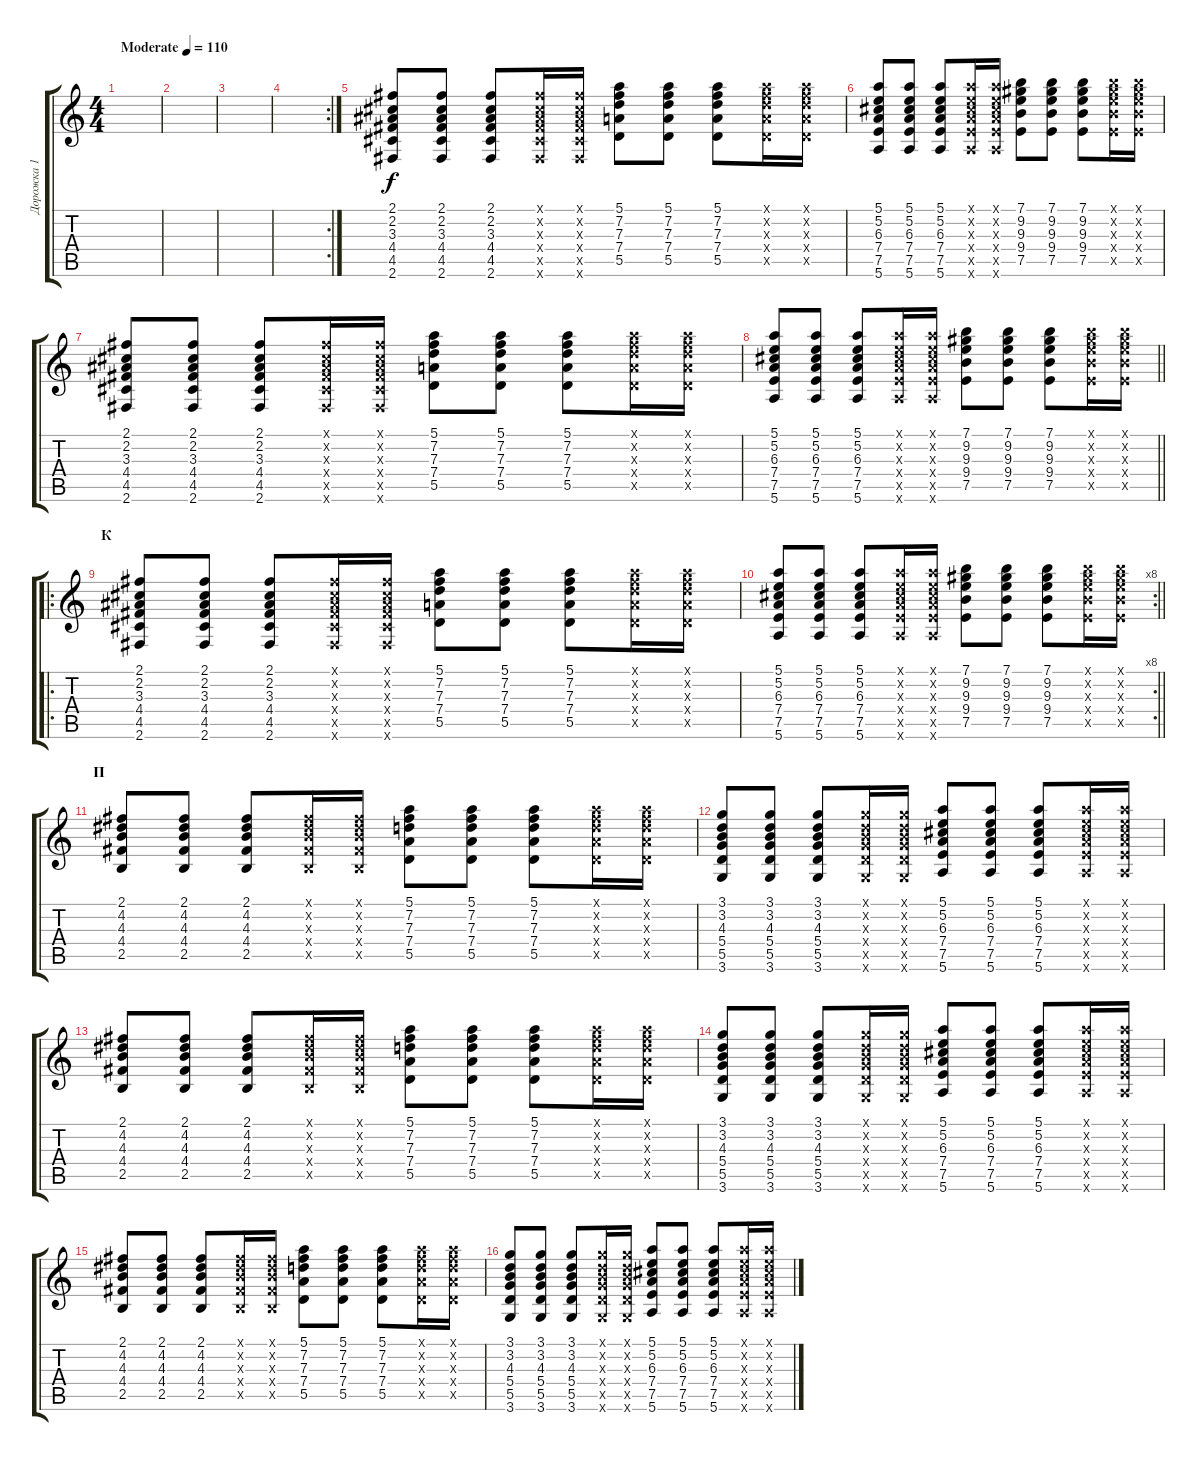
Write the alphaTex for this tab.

\track ("Дорожка 1" "Дорожка 1") {instrument acousticguitarsteel}
\staff {score tabs}
\tuning (E4 B3 G3 D3 A2 E2) {hide}
\ts (4 4)
\tempo (110 "Moderate")
\clef g2
\ks c
|
|
|
\rc 2
|
(2.1 2.2 3.3 4.4 4.5 2.6).8 (2.1 2.2 3.3 4.4 4.5 2.6).8 (2.1 2.2 3.3 4.4 4.5 2.6).8 (2.1{x} 2.2{x} 3.3{x} 4.4{x} 4.5{x} 2.6{x}).16 (2.1{x} 2.2{x} 3.3{x} 4.4{x} 4.5{x} 2.6{x}).16 (5.1 7.2 7.3 7.4 5.5).8 (5.1 7.2 7.3 7.4 5.5).8 (5.1 7.2 7.3 7.4 5.5).8 (5.1{x} 7.2{x} 7.3{x} 7.4{x} 5.5{x}).16 (5.1{x} 7.2{x} 7.3{x} 7.4{x} 5.5{x}).16 |
(5.1 5.2 6.3 7.4 7.5 5.6).8 (5.1 5.2 6.3 7.4 7.5 5.6).8 (5.1 5.2 6.3 7.4 7.5 5.6).8 (5.1{x} 5.2{x} 6.3{x} 7.4{x} 7.5{x} 5.6{x}).16 (5.1{x} 5.2{x} 6.3{x} 7.4{x} 7.5{x} 5.6{x}).16 (7.1 9.2 9.3 9.4 7.5).8 (7.1 9.2 9.3 9.4 7.5).8 (7.1 9.2 9.3 9.4 7.5).8 (7.1{x} 9.2{x} 9.3{x} 9.4{x} 7.5{x}).16 (7.1{x} 9.2{x} 9.3{x} 9.4{x} 7.5{x}).16 |
(2.1 2.2 3.3 4.4 4.5 2.6).8 (2.1 2.2 3.3 4.4 4.5 2.6).8 (2.1 2.2 3.3 4.4 4.5 2.6).8 (2.1{x} 2.2{x} 3.3{x} 4.4{x} 4.5{x} 2.6{x}).16 (2.1{x} 2.2{x} 3.3{x} 4.4{x} 4.5{x} 2.6{x}).16 (5.1 7.2 7.3 7.4 5.5).8 (5.1 7.2 7.3 7.4 5.5).8 (5.1 7.2 7.3 7.4 5.5).8 (5.1{x} 7.2{x} 7.3{x} 7.4{x} 5.5{x}).16 (5.1{x} 7.2{x} 7.3{x} 7.4{x} 5.5{x}).16 |
\barLineRight lightlight
(5.1 5.2 6.3 7.4 7.5 5.6).8 (5.1 5.2 6.3 7.4 7.5 5.6).8 (5.1 5.2 6.3 7.4 7.5 5.6).8 (5.1{x} 5.2{x} 6.3{x} 7.4{x} 7.5{x} 5.6{x}).16 (5.1{x} 5.2{x} 6.3{x} 7.4{x} 7.5{x} 5.6{x}).16 (7.1 9.2 9.3 9.4 7.5).8 (7.1 9.2 9.3 9.4 7.5).8 (7.1 9.2 9.3 9.4 7.5).8 (7.1{x} 9.2{x} 9.3{x} 9.4{x} 7.5{x}).16 (7.1{x} 9.2{x} 9.3{x} 9.4{x} 7.5{x}).16 |
\ro
\section ("" "К")
(2.1 2.2 3.3 4.4 4.5 2.6).8 (2.1 2.2 3.3 4.4 4.5 2.6).8 (2.1 2.2 3.3 4.4 4.5 2.6).8 (2.1{x} 2.2{x} 3.3{x} 4.4{x} 4.5{x} 2.6{x}).16 (2.1{x} 2.2{x} 3.3{x} 4.4{x} 4.5{x} 2.6{x}).16 (5.1 7.2 7.3 7.4 5.5).8 (5.1 7.2 7.3 7.4 5.5).8 (5.1 7.2 7.3 7.4 5.5).8 (5.1{x} 7.2{x} 7.3{x} 7.4{x} 5.5{x}).16 (5.1{x} 7.2{x} 7.3{x} 7.4{x} 5.5{x}).16 |
\rc 8
\barLineRight lightlight
(5.1 5.2 6.3 7.4 7.5 5.6).8 (5.1 5.2 6.3 7.4 7.5 5.6).8 (5.1 5.2 6.3 7.4 7.5 5.6).8 (5.1{x} 5.2{x} 6.3{x} 7.4{x} 7.5{x} 5.6{x}).16 (5.1{x} 5.2{x} 6.3{x} 7.4{x} 7.5{x} 5.6{x}).16 (7.1 9.2 9.3 9.4 7.5).8 (7.1 9.2 9.3 9.4 7.5).8 (7.1 9.2 9.3 9.4 7.5).8 (7.1{x} 9.2{x} 9.3{x} 9.4{x} 7.5{x}).16 (7.1{x} 9.2{x} 9.3{x} 9.4{x} 7.5{x}).16 |
\section ("" "П")
(2.1 4.2 4.3 4.4 2.5).8 (2.1 4.2 4.3 4.4 2.5).8 (2.1 4.2 4.3 4.4 2.5).8 (2.1{x} 4.2{x} 4.3{x} 4.4{x} 2.5{x}).16 (2.1{x} 4.2{x} 4.3{x} 4.4{x} 2.5{x}).16 (5.1 7.2 7.3 7.4 5.5).8 (5.1 7.2 7.3 7.4 5.5).8 (5.1 7.2 7.3 7.4 5.5).8 (5.1{x} 7.2{x} 7.3{x} 7.4{x} 5.5{x}).16 (5.1{x} 7.2{x} 7.3{x} 7.4{x} 5.5{x}).16 |
(3.1 3.2 4.3 5.4 5.5 3.6).8 (3.1 3.2 4.3 5.4 5.5 3.6).8 (3.1 3.2 4.3 5.4 5.5 3.6).8 (3.1{x} 3.2{x} 4.3{x} 5.4{x} 5.5{x} 3.6{x}).16 (3.1{x} 3.2{x} 4.3{x} 5.4{x} 5.5{x} 3.6{x}).16 (5.1 5.2 6.3 7.4 7.5 5.6).8 (5.1 5.2 6.3 7.4 7.5 5.6).8 (5.1 5.2 6.3 7.4 7.5 5.6).8 (5.1{x} 5.2{x} 6.3{x} 7.4{x} 7.5{x} 5.6{x}).16 (5.1{x} 5.2{x} 6.3{x} 7.4{x} 7.5{x} 5.6{x}).16 |
(2.1 4.2 4.3 4.4 2.5).8 (2.1 4.2 4.3 4.4 2.5).8 (2.1 4.2 4.3 4.4 2.5).8 (2.1{x} 4.2{x} 4.3{x} 4.4{x} 2.5{x}).16 (2.1{x} 4.2{x} 4.3{x} 4.4{x} 2.5{x}).16 (5.1 7.2 7.3 7.4 5.5).8 (5.1 7.2 7.3 7.4 5.5).8 (5.1 7.2 7.3 7.4 5.5).8 (5.1{x} 7.2{x} 7.3{x} 7.4{x} 5.5{x}).16 (5.1{x} 7.2{x} 7.3{x} 7.4{x} 5.5{x}).16 |
(3.1 3.2 4.3 5.4 5.5 3.6).8 (3.1 3.2 4.3 5.4 5.5 3.6).8 (3.1 3.2 4.3 5.4 5.5 3.6).8 (3.1{x} 3.2{x} 4.3{x} 5.4{x} 5.5{x} 3.6{x}).16 (3.1{x} 3.2{x} 4.3{x} 5.4{x} 5.5{x} 3.6{x}).16 (5.1 5.2 6.3 7.4 7.5 5.6).8 (5.1 5.2 6.3 7.4 7.5 5.6).8 (5.1 5.2 6.3 7.4 7.5 5.6).8 (5.1{x} 5.2{x} 6.3{x} 7.4{x} 7.5{x} 5.6{x}).16 (5.1{x} 5.2{x} 6.3{x} 7.4{x} 7.5{x} 5.6{x}).16 |
(2.1 4.2 4.3 4.4 2.5).8 (2.1 4.2 4.3 4.4 2.5).8 (2.1 4.2 4.3 4.4 2.5).8 (2.1{x} 4.2{x} 4.3{x} 4.4{x} 2.5{x}).16 (2.1{x} 4.2{x} 4.3{x} 4.4{x} 2.5{x}).16 (5.1 7.2 7.3 7.4 5.5).8 (5.1 7.2 7.3 7.4 5.5).8 (5.1 7.2 7.3 7.4 5.5).8 (5.1{x} 7.2{x} 7.3{x} 7.4{x} 5.5{x}).16 (5.1{x} 7.2{x} 7.3{x} 7.4{x} 5.5{x}).16 |
(3.1 3.2 4.3 5.4 5.5 3.6).8 (3.1 3.2 4.3 5.4 5.5 3.6).8 (3.1 3.2 4.3 5.4 5.5 3.6).8 (3.1{x} 3.2{x} 4.3{x} 5.4{x} 5.5{x} 3.6{x}).16 (3.1{x} 3.2{x} 4.3{x} 5.4{x} 5.5{x} 3.6{x}).16 (5.1 5.2 6.3 7.4 7.5 5.6).8 (5.1 5.2 6.3 7.4 7.5 5.6).8 (5.1 5.2 6.3 7.4 7.5 5.6).8 (5.1{x} 5.2{x} 6.3{x} 7.4{x} 7.5{x} 5.6{x}).16 (5.1{x} 5.2{x} 6.3{x} 7.4{x} 7.5{x} 5.6{x}).16
